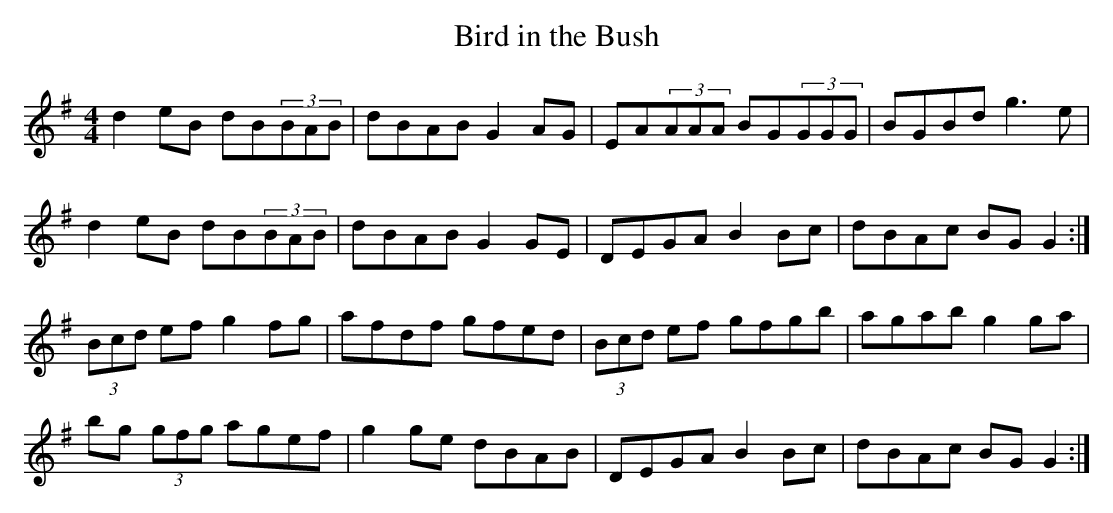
X:1
T: Bird in the Bush
M: 4/4
L: 1/8
K: G
d2eB dB(3BAB|dBAB G2AG|EA(3AAA BG(3GGG|BGBd g3e|
d2eB dB(3BAB|dBAB G2GE|DEGA B2Bc|dBAc BG G2 :|
(3Bcd ef g2fg|afdf gfed|(3Bcd ef gfgb|agab g2ga|
bg (3gfg agef|g2ge dBAB|DEGA B2Bc|dBAc BG G2 :|
